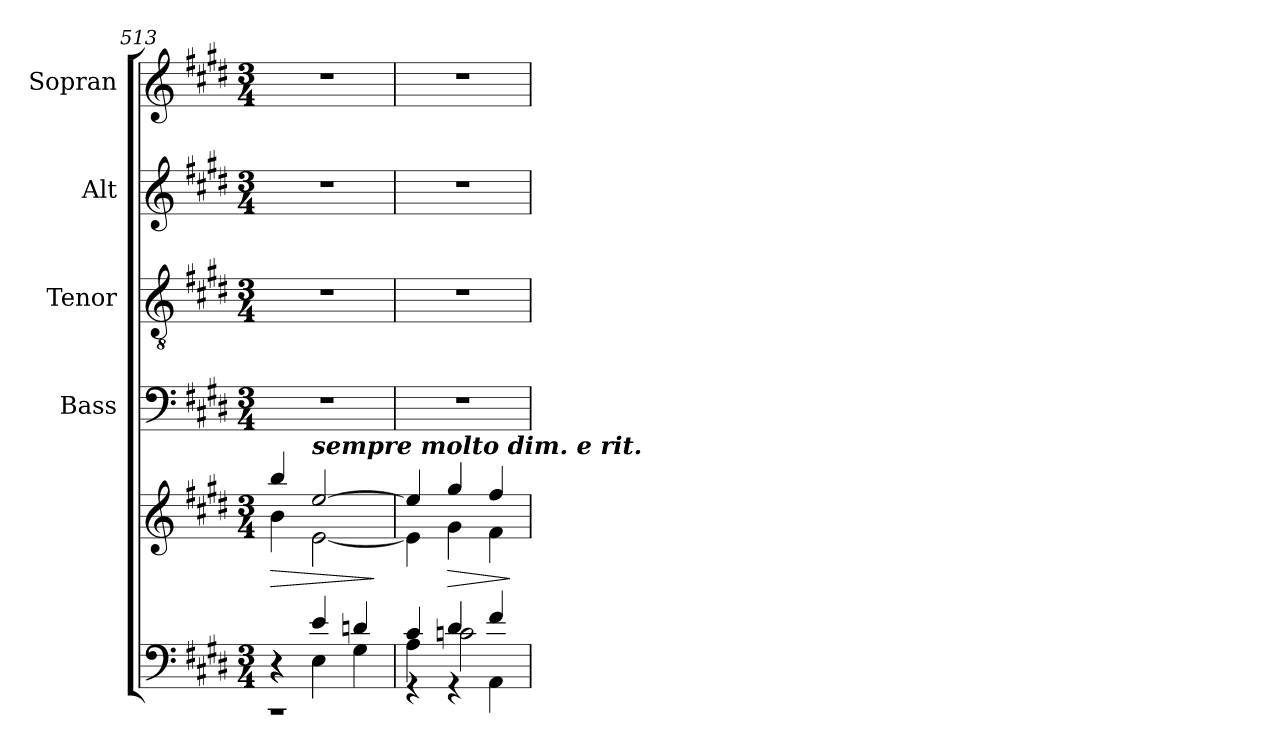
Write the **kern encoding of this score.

**kern	**kern	**dynam	**kern	**kern	**kern	**kern
*part5	*part5	*part5	*part4	*part3	*part2	*part1
*staff6	*staff5	*staff5/6	*staff4	*staff3	*staff2	*staff1
*	*	*	*I"Bass	*I"Tenor	*I"Alt	*I"Sopran
*	*	*	*I'B.	*I'T.	*I'A.	*I'S.
!!LO:LB:g=z
*clefF4	*clefG2	*	*clefF4	*clefGv2	*clefG2	*clefG2
*k[f#c#g#d#]	*k[f#c#g#d#]	*	*k[f#c#g#d#]	*k[f#c#g#d#]	*k[f#c#g#d#]	*k[f#c#g#d#]
*E:	*E:	*	*E:	*E:	*E:	*E:
*M3/4	*M3/4	*	*M3/4	*M3/4	*M3/4	*M3/4
=513	=513	=513	=513	=513	=513	=513
*^	*	*	*	*	*	*
*	*^	*	*	*	*	*	*
!	!	!LO:N:vis=1	!	!LO:HP:b	!	!	!	!
*	*	*	*^	*	*	*	*	*
4r	4r	2.rDD	4bb/	4b\	>	2.r	2.r	2.r	2.r
!	!	!	!LO:TX:a:Bi:t=sempre molto dim. e rit.	!	!	!	!	!	!
4e/	4E\	.	[>2ee/	[<2e\	.	.	.	.	.
4dn/	4G#\	.	.	.	.	.	.	.	.
*v	*v	*v	*	*	*	*	*	*	*
*	*v	*v	*	*	*	*	*
.	.	]	.	.	.	.
=514	=514	=514	=514	=514	=514	=514
*^	*^	*	*	*	*	*
*	*^	*	*	*	*	*	*	*
4c#/	4A\	4rGG	4ee/]	4e\]	.	2.r	2.r	2.r	2.r
!	!	!	!	!	!LO:HP:b	!	!	!	!
4d#/	2cn\	4rGG	4gg#/	4g#\	>	.	.	.	.
4f#/	.	4AA\	4ff#/	4f#\	.	.	.	.	.
*v	*v	*v	*	*	*	*	*	*	*
*	*v	*v	*	*	*	*	*
.	.	]	.	.	.	.
=	=	=	=	=	=	=
*-	*-	*-	*-	*-	*-	*-
